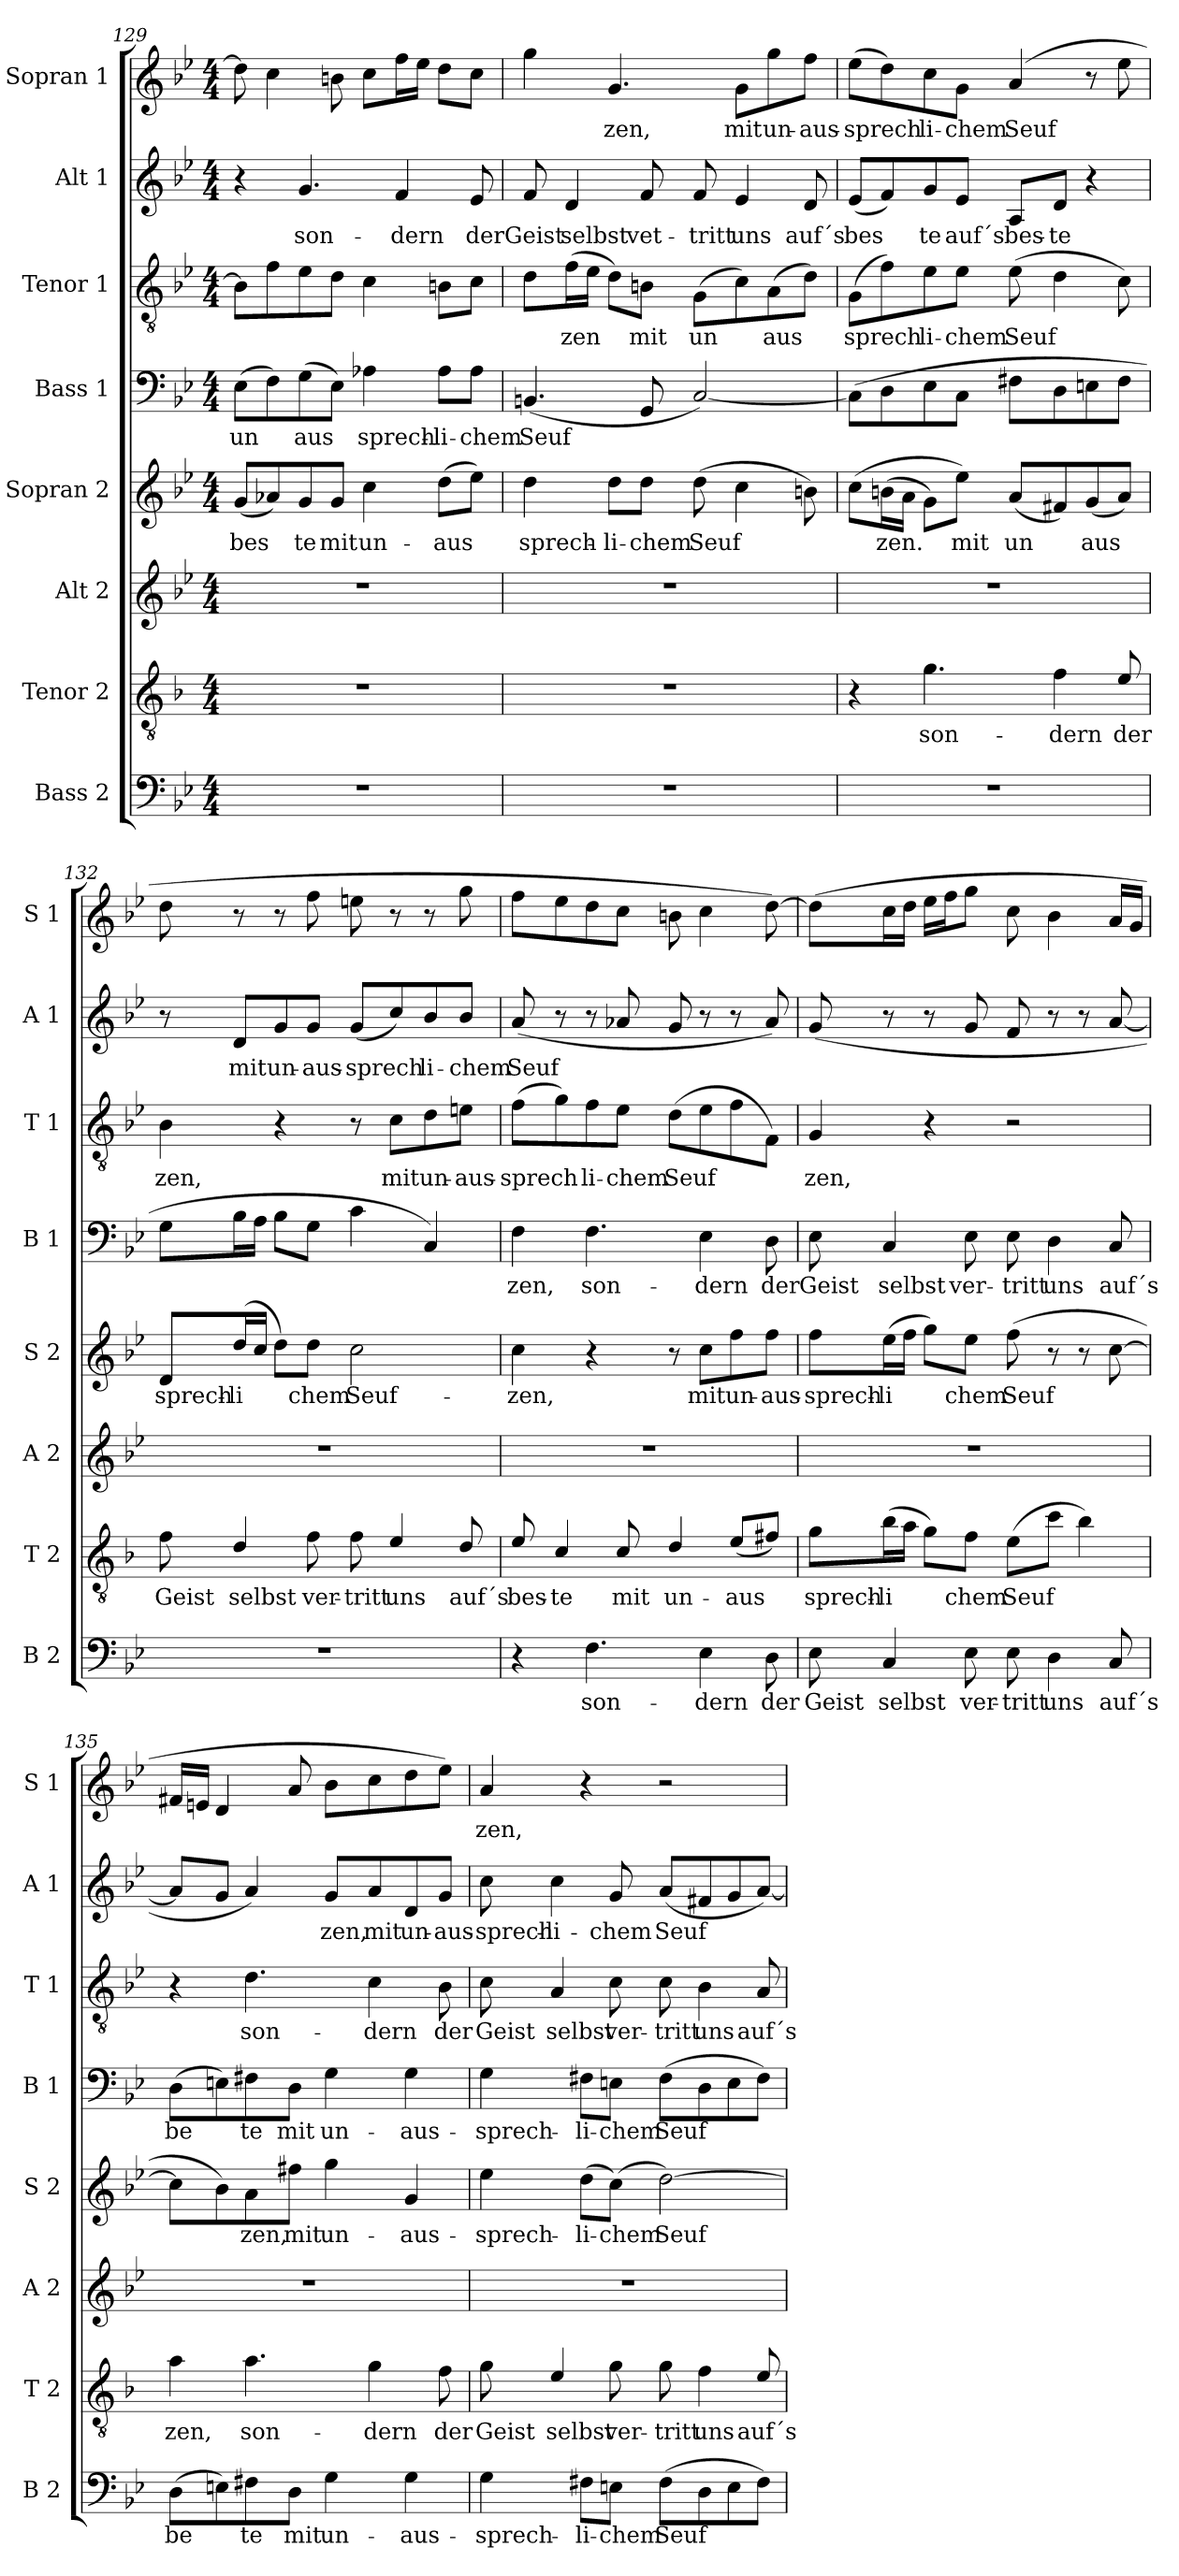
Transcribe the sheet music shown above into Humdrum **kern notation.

**kern	**text	**kern	**text	**kern	**kern	**text	**kern	**text	**kern	**text	**kern	**text	**kern	**text
*part8	*part8	*part7	*part7	*part6	*part5	*part5	*part4	*part4	*part3	*part3	*part2	*part2	*part1	*part1
*staff8	*staff8	*staff7	*staff7	*staff6	*staff5	*staff5	*staff4	*staff4	*staff3	*staff3	*staff2	*staff2	*staff1	*staff1
*I"Bass 2	*	*I"Tenor 2	*	*I"Alt 2	*I"Sopran 2	*	*I"Bass 1	*	*I"Tenor 1	*	*I"Alt 1	*	*I"Sopran 1	*
*I'B 2	*	*I'T 2	*	*I'A 2	*I'S 2	*	*I'B 1	*	*I'T 1	*	*I'A 1	*	*I'S 1	*
*clefF4	*	*clefGv2	*	*clefG2	*clefG2	*	*clefF4	*	*clefGv2	*	*clefG2	*	*clefG2	*
*	*	*ITrd4c7	*	*	*	*	*	*	*	*	*	*	*	*
*k[b-e-]	*	*k[b-e-]	*	*k[b-e-]	*k[b-e-]	*	*k[b-e-]	*	*k[b-e-]	*	*k[b-e-]	*	*k[b-e-]	*
*M4/4	*	*M4/4	*	*M4/4	*M4/4	*	*M4/4	*	*M4/4	*	*M4/4	*	*M4/4	*
=129	=129	=129	=129	=129	=129	=129	=129	=129	=129	=129	=129	=129	=129	=129
!	!	!	!	!	!	!LO:LY:b	!	!LO:LY:b	!	!	!	!	!	!
1r	.	1r	.	1r	(8g/L	bes	(8E-\L	un	8B-\L]	.	4r	.	8dd\]	.
.	.	.	.	.	8a-X/)	.	8F\)	.	8f\	.	.	.	4cc\	.
!	!	!	!	!	!	!LO:LY:b	!	!LO:LY:b	!	!	!	!LO:LY:b	!	!
.	.	.	.	.	8g/	te	(8G\	aus	8e-\	.	4.g/	son-	.	.
!	!	!	!	!	!	!LO:LY:b	!	!	!	!	!	!	!	!
.	.	.	.	.	8g/J	mit	8E-\J)	.	8d\J	.	.	.	8bn\	.
!	!	!	!	!	!	!LO:LY:b	!	!LO:LY:b	!	!	!	!	!	!
.	.	.	.	.	4cc\	un-	4A-X\	sprech-	4c\	.	.	.	8cc\L	.
!	!	!	!	!	!	!	!	!	!	!	!	!LO:LY:b	!	!
.	.	.	.	.	.	.	.	.	.	.	4f/	dern	16ff\L	.
.	.	.	.	.	.	.	.	.	.	.	.	.	16ee-\JJ	.
!	!	!	!	!	!	!LO:LY:b	!	!LO:LY:b	!	!	!	!	!	!
.	.	.	.	.	(8dd\L	aus	8A-\L	li-	8Bn\L	.	.	.	8dd\L	.
!	!	!	!	!	!	!	!	!LO:LY:b	!	!	!	!LO:LY:b	!	!
.	.	.	.	.	8ee-\J)	.	8A-\J	chem	8c\J	.	8e-/	der	8cc\J	.
=130	=130	=130	=130	=130	=130	=130	=130	=130	=130	=130	=130	=130	=130	=130
!	!	!	!	!	!	!LO:LY:b	!	!LO:LY:b	!	!	!	!LO:LY:b	!	!
1r	.	1r	.	1r	4dd\	sprech-	(4.BBn/	Seuf	8d\L	.	8f/	Geist	4gg\	.
!	!	!	!	!	!	!	!	!	!	!LO:LY:b	!	!LO:LY:b	!	!
.	.	.	.	.	.	.	.	.	(16f\L	zen	4d/	selbst	.	.
.	.	.	.	.	.	.	.	.	16e-\JJ	.	.	.	.	.
!	!	!	!	!	!	!LO:LY:b	!	!	!	!	!	!	!	!LO:LY:b
.	.	.	.	.	8dd\L	li-	.	.	8d\L)	.	.	.	4.g/	zen,
!	!	!	!	!	!	!LO:LY:b	!	!	!	!LO:LY:b	!	!LO:LY:b	!	!
.	.	.	.	.	8dd\J	chem	8GG/	.	8Bn\J	mit	8f/	vet-	.	.
!	!	!	!	!	!	!LO:LY:b	!	!	!	!LO:LY:b	!	!LO:LY:b	!	!
.	.	.	.	.	(8dd\	Seuf	[2C/)	.	(8G\L	un	8f/	tritt	.	.
!	!	!	!	!	!	!	!	!	!	!	!	!LO:LY:b	!	!LO:LY:b
.	.	.	.	.	4cc\	.	.	.	8c\)	.	4e-/	uns	8g\L	mit
!	!	!	!	!	!	!	!	!	!	!LO:LY:b	!	!	!	!LO:LY:b
.	.	.	.	.	.	.	.	.	(8A\	aus	.	.	8gg\	un-
!	!	!	!	!	!	!	!	!	!	!	!	!LO:LY:b	!	!LO:LY:b
.	.	.	.	.	8bn\)	.	.	.	8d\J)	.	8d/	auf´s	8ff\J	aus-
!!LO:LB:g=z
=131	=131	=131	=131	=131	=131	=131	=131	=131	=131	=131	=131	=131	=131	=131
!	!	!	!	!	!	!LO:LY:b	!	!	!	!LO:LY:b	!	!LO:LY:b	!	!LO:LY:b
1r	.	4r	.	1r	(8cc\L	_-	(8C\L]	.	(8G\L	sprech	(8e-/L	bes	(8ee-\L	sprech
!	!	!	!	!	!	!LO:LY:b	!	!	!	!	!	!	!	!
.	.	.	.	.	(16bn\L	zen.	8D\	.	8f\)	.	8f/)	.	8dd\)	.
.	.	.	.	.	16a\JJ	.	.	.	.	.	.	.	.	.
!	!	!	!LO:LY:b	!	!	!	!	!	!	!LO:LY:b	!	!LO:LY:b	!	!LO:LY:b
.	.	4.c\	son-	.	8g\L)	.	8E-\	.	8e-\	li-	8g/	te	8cc\	li-
!	!	!	!	!	!	!LO:LY:b	!	!	!	!LO:LY:b	!	!LO:LY:b	!	!LO:LY:b
.	.	.	.	.	8ee-\J)	mit	8C\J	.	8e-\J	chem	8e-/J	auf´s	8g\J	chem
!	!	!	!	!	!	!LO:LY:b	!	!	!	!LO:LY:b	!	!LO:LY:b	!	!LO:LY:b
.	.	.	.	.	(8a/L	un	8F#X\L	.	(8e-\	Seuf	8A/L	bes-	(4a/	Seuf
!	!	!	!LO:LY:b	!	!	!	!	!	!	!	!	!LO:LY:b	!	!
.	.	4B-\	dern	.	8f#X/)	.	8D\	.	4d\	.	8d/J	te	.	.
!	!	!	!	!	!	!LO:LY:b	!	!	!	!	!	!	!	!
.	.	.	.	.	(8g/	aus	8En\	.	.	.	4r	.	8r	.
!	!	!	!LO:LY:b	!	!	!	!	!	!	!	!	!	!	!
.	.	8A/	der	.	8a/J)	.	8F#\J	.	8c\)	.	.	.	8ee-\	.
=132	=132	=132	=132	=132	=132	=132	=132	=132	=132	=132	=132	=132	=132	=132
!	!	!	!LO:LY:b	!	!	!LO:LY:b	!	!	!	!LO:LY:b	!	!	!	!
1r	.	8B-\	Geist	1r	8d/L	sprech-	8G\L	.	4B-\	zen,	8r	.	8dd\	.
!	!	!	!LO:LY:b	!	!	!LO:LY:b	!	!	!	!	!	!LO:LY:b	!	!
.	.	4G/	selbst	.	(16dd/L	li	16B-\L	.	.	.	8d/L	mit	8r	.
.	.	.	.	.	16cc/JJ	.	16A\JJ	.	.	.	.	.	.	.
!	!	!	!	!	!	!	!	!	!	!	!	!LO:LY:b	!	!
.	.	.	.	.	8dd\L)	.	8B-\L	.	4r	.	8g/	un-	8r	.
!	!	!	!LO:LY:b	!	!	!LO:LY:b	!	!	!	!	!	!LO:LY:b	!	!
.	.	8B-\	ver-	.	8dd\J	chem	8G\J	.	.	.	8g/J	aus-	8ff\	.
!	!	!	!LO:LY:b	!	!	!LO:LY:b	!	!	!	!	!	!LO:LY:b	!	!
.	.	8B-\	tritt	.	2cc\	Seuf-	4c\	.	8r	.	(8g/L	sprech	8een\	.
!	!	!	!LO:LY:b	!	!	!	!	!	!	!LO:LY:b	!	!	!	!
.	.	4A/	uns	.	.	.	.	.	8c\L	mit	8cc/)	.	8r	.
!	!	!	!	!	!	!	!	!	!	!LO:LY:b	!	!LO:LY:b	!	!
.	.	.	.	.	.	.	4C/)	.	8d\	un-	8b-/	li-	8r	.
!	!	!	!LO:LY:b	!	!	!	!	!	!	!LO:LY:b	!	!LO:LY:b	!	!
.	.	8G/	auf´s	.	.	.	.	.	8en\J	aus-	8b-/J	chem	8gg\	.
=133	=133	=133	=133	=133	=133	=133	=133	=133	=133	=133	=133	=133	=133	=133
!	!	!	!LO:LY:b	!	!	!LO:LY:b	!	!LO:LY:b	!	!LO:LY:b	!	!LO:LY:b	!	!
4r	.	8A/	bes-	1r	4cc\	zen,	4F\	zen,	(8f\L	sprech	(8a/	Seuf	8ff\L	.
!	!	!	!LO:LY:b	!	!	!	!	!	!	!	!	!	!	!
.	.	4F/	te	.	.	.	.	.	8g\)	.	8r	.	8ee-\	.
!	!LO:LY:b	!	!	!	!	!	!	!LO:LY:b	!	!LO:LY:b	!	!	!	!
4.F\	son-	.	.	.	4r	.	4.F\	son-	8f\	li-	8r	.	8dd\	.
!	!	!	!LO:LY:b	!	!	!	!	!	!	!LO:LY:b	!	!	!	!
.	.	8F/	mit	.	.	.	.	.	8e-\J	chem	8a-X/	.	8cc\J	.
!	!	!	!LO:LY:b	!	!	!	!	!	!	!LO:LY:b	!	!	!	!
.	.	4G/	un-	.	8r	.	.	.	(8d\L	Seuf	8g/	.	8bn\	.
!	!LO:LY:b	!	!	!	!	!LO:LY:b	!	!LO:LY:b	!	!	!	!	!	!
4E-\	dern	.	.	.	8cc\L	mit	4E-\	dern	8e-\	.	8r	.	4cc\	.
!	!	!	!LO:LY:b	!	!	!LO:LY:b	!	!	!	!	!	!	!	!
.	.	(8A/L	aus	.	8ff\	un-	.	.	8f\	.	8r	.	.	.
!	!LO:LY:b	!	!	!	!	!LO:LY:b	!	!LO:LY:b	!	!	!	!	!	!
8D\	der	8Bn/J)	.	.	8ff\J	aus-	8D\	der	8F\J)	.	8a-/)	.	[8dd\)	.
!!LO:PB:g=z
=134	=134	=134	=134	=134	=134	=134	=134	=134	=134	=134	=134	=134	=134	=134
!	!LO:LY:b	!	!LO:LY:b	!	!	!LO:LY:b	!	!LO:LY:b	!	!LO:LY:b	!	!	!	!
8E-\	Geist	8c\L	sprech-	1r	8ff\L	sprech-	8E-\	Geist	4G/	zen,	(8g/	.	(8dd\L]	.
!	!LO:LY:b	!	!LO:LY:b	!	!	!LO:LY:b	!	!LO:LY:b	!	!	!	!	!	!
4C/	selbst	(16e-\L	li	.	(16ee-\L	li	4C/	selbst	.	.	8r	.	16cc\L	.
.	.	16d\JJ	.	.	16ff\JJ	.	.	.	.	.	.	.	16dd\JJ	.
.	.	8c\L)	.	.	8gg\L)	.	.	.	4r	.	8r	.	16ee-\LL	.
.	.	.	.	.	.	.	.	.	.	.	.	.	16ff\J	.
!	!LO:LY:b	!	!LO:LY:b	!	!	!LO:LY:b	!	!LO:LY:b	!	!	!	!	!	!
8E-\	ver-	8B-\J	chem	.	8ee-\J	chem	8E-\	ver-	.	.	8g/	.	8gg\J	.
!	!LO:LY:b	!	!LO:LY:b	!	!	!LO:LY:b	!	!LO:LY:b	!	!	!	!	!	!
8E-\	tritt	(8A\L	Seuf	.	(8ff\	Seuf	8E-\	tritt	2r	.	8f/	.	8cc\	.
!	!LO:LY:b	!	!	!	!	!	!	!LO:LY:b	!	!	!	!	!	!
4D\	uns	8f\J	.	.	8r	.	4D\	uns	.	.	8r	.	4b-\	.
.	.	4e-\)	.	.	8r	.	.	.	.	.	8r	.	.	.
!	!LO:LY:b	!	!	!	!	!	!	!LO:LY:b	!	!	!	!	!	!
8C/	auf´s	.	.	.	[8cc\	.	8C/	auf´s	.	.	[8a/	.	16a/LL	.
.	.	.	.	.	.	.	.	.	.	.	.	.	16g/JJ	.
=135	=135	=135	=135	=135	=135	=135	=135	=135	=135	=135	=135	=135	=135	=135
!	!LO:LY:b	!	!LO:LY:b	!	!	!	!	!LO:LY:b	!	!	!	!	!	!
(8D\L	be	4d\	zen,	1r	8cc\L]	.	(8D\L	be	4r	.	8a/L]	.	16f#X/LL	.
.	.	.	.	.	.	.	.	.	.	.	.	.	16en/JJ	.
8En\)	.	.	.	.	8b-\)	.	8En\)	.	.	.	8g/J	.	4d/	.
!	!LO:LY:b	!	!LO:LY:b	!	!	!LO:LY:b	!	!LO:LY:b	!	!LO:LY:b	!	!	!	!
8F#X\	te	4.d\	son-	.	8a\	zen,	8F#X\	te	4.d\	son-	4a/)	.	.	.
!	!LO:LY:b	!	!	!	!	!LO:LY:b	!	!LO:LY:b	!	!	!	!	!	!
8D\J	mit	.	.	.	8ff#X\J	mit	8D\J	mit	.	.	.	.	8a/	.
!	!LO:LY:b	!	!	!	!	!LO:LY:b	!	!LO:LY:b	!	!	!	!LO:LY:b	!	!
4G\	un-	.	.	.	4gg\	un-	4G\	un-	.	.	8g/L	zen,	8b-\L	.
!	!	!	!LO:LY:b	!	!	!	!	!	!	!LO:LY:b	!	!LO:LY:b	!	!
.	.	4c\	dern	.	.	.	.	.	4c\	dern	8a/	mit	8cc\	.
!	!LO:LY:b	!	!	!	!	!LO:LY:b	!	!LO:LY:b	!	!	!	!LO:LY:b	!	!
4G\	aus-	.	.	.	4g/	aus-	4G\	aus-	.	.	8d/	un-	8dd\	.
!	!	!	!LO:LY:b	!	!	!	!	!	!	!LO:LY:b	!	!LO:LY:b	!	!
.	.	8B-\	der	.	.	.	.	.	8B-\	der	8g/J	aus-	8ee-\J)	.
=136	=136	=136	=136	=136	=136	=136	=136	=136	=136	=136	=136	=136	=136	=136
!	!LO:LY:b	!	!LO:LY:b	!	!	!LO:LY:b	!	!LO:LY:b	!	!LO:LY:b	!	!LO:LY:b	!	!LO:LY:b
4G\	sprech-	8c\	Geist	1r	4ee-\	sprech-	4G\	sprech-	8c\	Geist	8cc\	sprech-	4a/	zen,
!	!	!	!LO:LY:b	!	!	!	!	!	!	!LO:LY:b	!	!LO:LY:b	!	!
.	.	4A/	selbst	.	.	.	.	.	4A/	selbst	4cc\	li-	.	.
!	!LO:LY:b	!	!	!	!	!LO:LY:b	!	!LO:LY:b	!	!	!	!	!	!
8F#X\L	li-	.	.	.	(8dd\L	li-	8F#X\L	li-	.	.	.	.	4r	.
!	!LO:LY:b	!	!LO:LY:b	!	!	!LO:LY:b	!	!LO:LY:b	!	!LO:LY:b	!	!LO:LY:b	!	!
8En\J	chem	8c\	ver-	.	(8cc\J)	chem	8En\J	chem	8c\	ver-	8g/	chem	.	.
!	!LO:LY:b	!	!LO:LY:b	!	!	!LO:LY:b	!	!LO:LY:b	!	!LO:LY:b	!	!LO:LY:b	!	!
(8F#\L	Seuf	8c\	tritt	.	[2dd\)	Seuf_-	(8F#\L	Seuf	8c\	tritt	(8a/L	Seuf	2r	.
!	!	!	!LO:LY:b	!	!	!	!	!	!	!LO:LY:b	!	!	!	!
8D\	.	4B-\	uns	.	.	.	8D\	.	4B-\	uns	8f#X/	.	.	.
8E\	.	.	.	.	.	.	8E\	.	.	.	8g/	.	.	.
!	!	!	!LO:LY:b	!	!	!	!	!	!	!LO:LY:b	!	!	!	!
8F#\J)	.	8A/	auf´s	.	.	.	8F#\J)	.	8A/	auf´s	[8a/J)	.	.	.
=	=	=	=	=	=	=	=	=	=	=	=	=	=	=
*-	*-	*-	*-	*-	*-	*-	*-	*-	*-	*-	*-	*-	*-	*-
